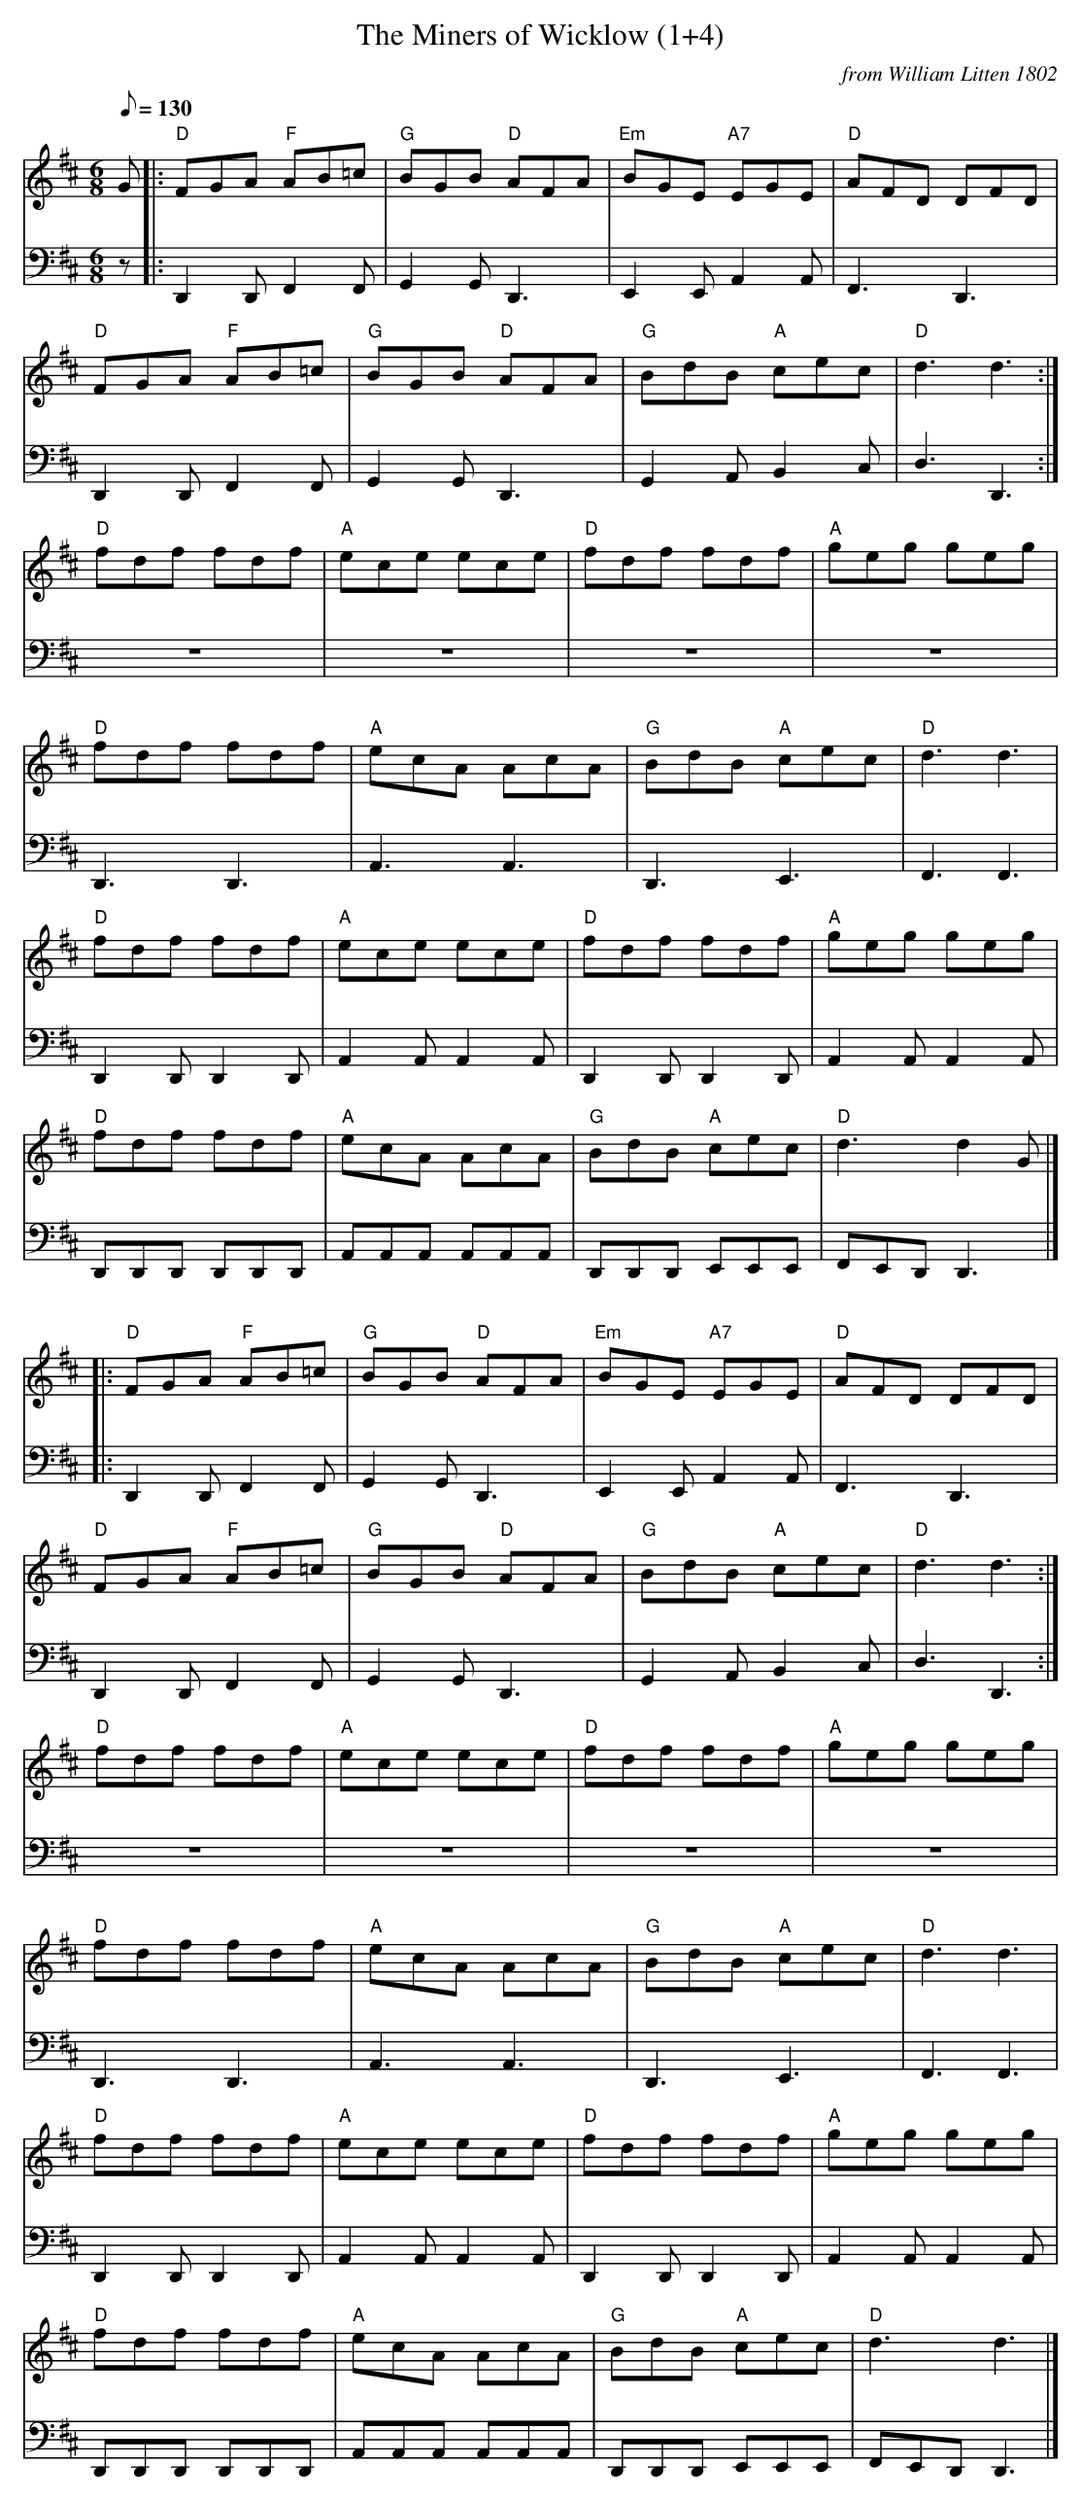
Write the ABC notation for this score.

X:1
T:Miners of Wicklow (1+4), The
C:from William Litten 1802
M:6/8
L:1/8
Q:130
K:D
V:1
G|:"D"FGA "F"AB=c|"G"BGB "D"AFA|"Em"BGE "A7"EGE|"D"AFD DFD|
"D"FGA "F"AB=c|"G"BGB "D"AFA|"G"BdB "A"cec|"D"d3 d3:|
"D"fdf fdf|"A"ece ece|"D"fdf fdf|"A" geg geg|
"D"fdf fdf|"A"ecA AcA|"G"BdB "A"cec|"D"d3 d3|
"D"fdf fdf|"A"ece ece|"D"fdf fdf|"A" geg geg|
"D"fdf fdf|"A"ecA AcA|"G"BdB "A"cec|"D"d3 d2G|]
|:"D"FGA "F"AB=c|"G"BGB "D"AFA|"Em"BGE "A7"EGE|"D"AFD DFD|
"D"FGA "F"AB=c|"G"BGB "D"AFA|"G"BdB "A"cec|"D"d3 d3:|
"D"fdf fdf|"A"ece ece|"D"fdf fdf|"A" geg geg|
"D"fdf fdf|"A"ecA AcA|"G"BdB "A"cec|"D"d3 d3|
"D"fdf fdf|"A"ece ece|"D"fdf fdf|"A" geg geg|
"D"fdf fdf|"A"ecA AcA|"G"BdB "A"cec|"D"d3 d3|]
V:2 clef=bass
z|:D,,2D,,F,,2F,,|G,,2G,,D,,3|E,,2E,,A,,2A,,|F,,3D,,3|
D,,2D,,F,,2F,,|G,,2G,,D,,3|G,,2A,,B,,2C,|D,3D,,3:|
z6|z6|z6|z6|
D,,3D,,3|A,,3A,,3|D,,3E,,3|F,,3F,,3|
D,,2D,,D,,2D,,|A,,2A,,A,,2A,,|D,,2D,,D,,2D,,|A,,2A,,A,,2A,,|
D,,D,,D,, D,,D,,D,,|A,,A,,A,, A,,A,,A,,|D,,D,,D,, E,,E,,E,,|F,,E,,D,, D,,3|]
|:D,,2D,,F,,2F,,|G,,2G,,D,,3|E,,2E,,A,,2A,,|F,,3D,,3|
D,,2D,,F,,2F,,|G,,2G,,D,,3|G,,2A,,B,,2C,|D,3D,,3:|
z6|z6|z6|z6|
D,,3D,,3|A,,3A,,3|D,,3E,,3|F,,3F,,3|
D,,2D,,D,,2D,,|A,,2A,,A,,2A,,|D,,2D,,D,,2D,,|A,,2A,,A,,2A,,|
D,,D,,D,, D,,D,,D,,|A,,A,,A,, A,,A,,A,,|D,,D,,D,, E,,E,,E,,|F,,E,,D,, D,,3|]
